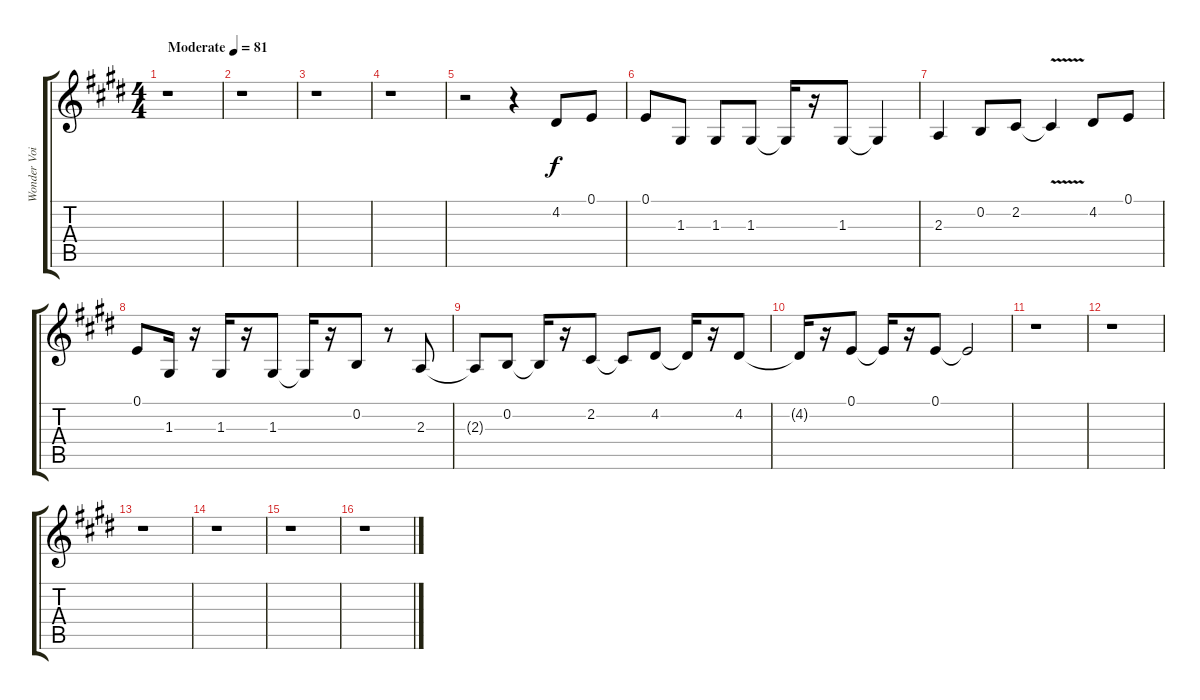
\track ("Wonder Voice" "Wonder Voi") {instrument harmonica}
\staff {score tabs}
\tuning (E4 B3 G3 D3 A2 E2) {hide}
\ts (4 4)
\tempo (81 "Moderate")
\clef g2
\ks c#minor
r.1{dy f instrument harmonica} |
r.1 |
r.1 |
\ks e
r.1 |
\ks c#minor
r.2 r.4 4.2.8 0.1.8 |
0.1.8 1.3.8 1.3.8 1.3.8 1.3{t}.16 r.16 1.3.8 1.3{t}.4 |
2.3.4 0.2.8 2.2.8 2.2{v t}.4 4.2.8 0.1.8 |
\ks e
0.1.8 1.3.16 r.16 1.3.16 r.16 1.3.8 1.3{t}.16 r.16 0.2.8 r.8 2.3.8 |
\ks c#minor
2.3{t}.8 0.2.8 0.2{t}.16 r.16 2.2.8 2.2{t}.8 4.2.8 4.2{t}.16 r.16 4.2.8 |
4.2{t}.16 r.16 0.1.8 0.1{t}.16 r.16 0.1.8 0.1{t}.2 |
r.1 |
\ks e
r.1 |
\ks c#minor
r.1 |
r.1 |
r.1 |
\ks e
r.1
